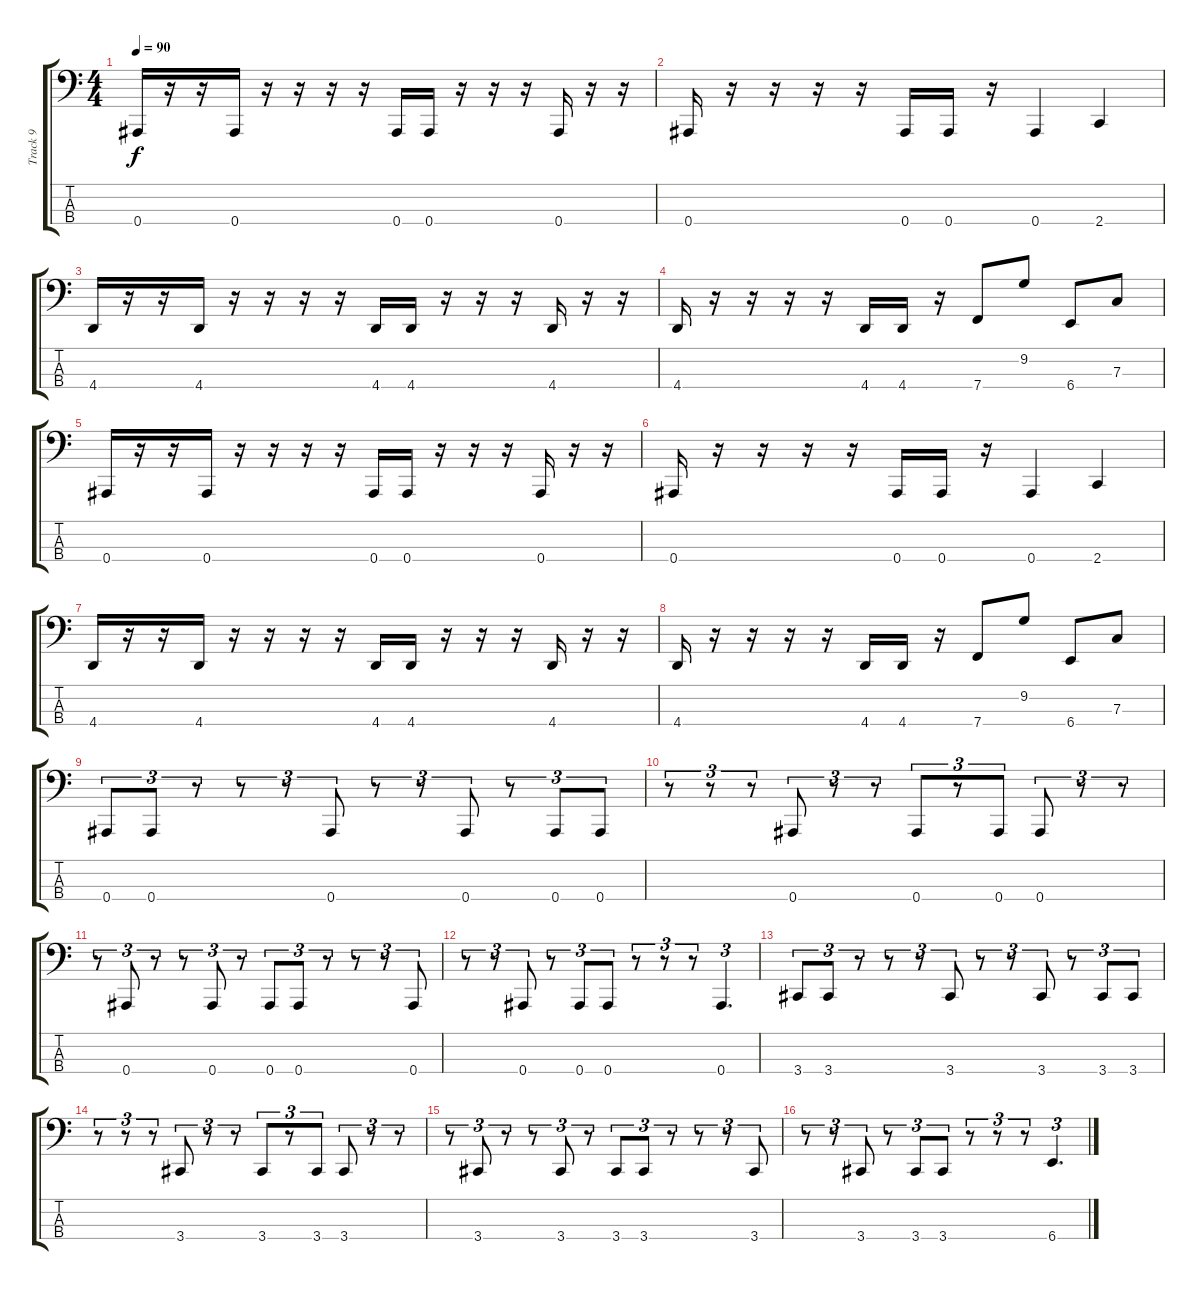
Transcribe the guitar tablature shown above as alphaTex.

\track ("Track 9" "Track 9") {instrument fretlessbass}
\staff {score tabs}
\tuning (F2 Bb1 F1 Bb0) {hide}
\ts (4 4)
\tempo 90
\clef f4
\ks c
0.4.16{dy f} r.16 r.16 0.4.16 r.16 r.16 r.16 r.16 0.4.16 0.4.16 r.16 r.16 r.16 0.4.16 r.16 r.16 |
0.4.16 r.16 r.16 r.16 r.16 0.4.16 0.4.16 r.16 0.4.4 2.4.4 |
4.4.16 r.16 r.16 4.4.16 r.16 r.16 r.16 r.16 4.4.16 4.4.16 r.16 r.16 r.16 4.4.16 r.16 r.16 |
4.4.16 r.16 r.16 r.16 r.16 4.4.16 4.4.16 r.16 7.4.8 9.2.8 6.4.8 7.3.8 |
0.4.16 r.16 r.16 0.4.16 r.16 r.16 r.16 r.16 0.4.16 0.4.16 r.16 r.16 r.16 0.4.16 r.16 r.16 |
0.4.16 r.16 r.16 r.16 r.16 0.4.16 0.4.16 r.16 0.4.4 2.4.4 |
4.4.16 r.16 r.16 4.4.16 r.16 r.16 r.16 r.16 4.4.16 4.4.16 r.16 r.16 r.16 4.4.16 r.16 r.16 |
4.4.16 r.16 r.16 r.16 r.16 4.4.16 4.4.16 r.16 7.4.8 9.2.8 6.4.8 7.3.8 |
0.4.8{tu (3 2)} 0.4.8{tu (3 2)} r.8{tu (3 2)} r.8{tu (3 2)} r.8{tu (3 2)} 0.4.8{tu (3 2)} r.8{tu (3 2)} r.8{tu (3 2)} 0.4.8{tu (3 2)} r.8{tu (3 2)} 0.4.8{tu (3 2)} 0.4.8{tu (3 2)} |
r.8{tu (3 2)} r.8{tu (3 2)} r.8{tu (3 2)} 0.4.8{tu (3 2)} r.8{tu (3 2)} r.8{tu (3 2)} 0.4.8{tu (3 2)} r.8{tu (3 2)} 0.4.8{tu (3 2)} 0.4.8{tu (3 2)} r.8{tu (3 2)} r.8{tu (3 2)} |
r.8{tu (3 2)} 0.4.8{tu (3 2)} r.8{tu (3 2)} r.8{tu (3 2)} 0.4.8{tu (3 2)} r.8{tu (3 2)} 0.4.8{tu (3 2)} 0.4.8{tu (3 2)} r.8{tu (3 2)} r.8{tu (3 2)} r.8{tu (3 2)} 0.4.8{tu (3 2)} |
r.8{tu (3 2)} r.8{tu (3 2)} 0.4.8{tu (3 2)} r.8{tu (3 2)} 0.4.8{tu (3 2)} 0.4.8{tu (3 2)} r.8{tu (3 2)} r.8{tu (3 2)} r.8{tu (3 2)} 0.4.4{d tu (3 2)} |
3.4.8{tu (3 2)} 3.4.8{tu (3 2)} r.8{tu (3 2)} r.8{tu (3 2)} r.8{tu (3 2)} 3.4.8{tu (3 2)} r.8{tu (3 2)} r.8{tu (3 2)} 3.4.8{tu (3 2)} r.8{tu (3 2)} 3.4.8{tu (3 2)} 3.4.8{tu (3 2)} |
r.8{tu (3 2)} r.8{tu (3 2)} r.8{tu (3 2)} 3.4.8{tu (3 2)} r.8{tu (3 2)} r.8{tu (3 2)} 3.4.8{tu (3 2)} r.8{tu (3 2)} 3.4.8{tu (3 2)} 3.4.8{tu (3 2)} r.8{tu (3 2)} r.8{tu (3 2)} |
r.8{tu (3 2)} 3.4.8{tu (3 2)} r.8{tu (3 2)} r.8{tu (3 2)} 3.4.8{tu (3 2)} r.8{tu (3 2)} 3.4.8{tu (3 2)} 3.4.8{tu (3 2)} r.8{tu (3 2)} r.8{tu (3 2)} r.8{tu (3 2)} 3.4.8{tu (3 2)} |
r.8{tu (3 2)} r.8{tu (3 2)} 3.4.8{tu (3 2)} r.8{tu (3 2)} 3.4.8{tu (3 2)} 3.4.8{tu (3 2)} r.8{tu (3 2)} r.8{tu (3 2)} r.8{tu (3 2)} 6.4.4{d tu (3 2)}
